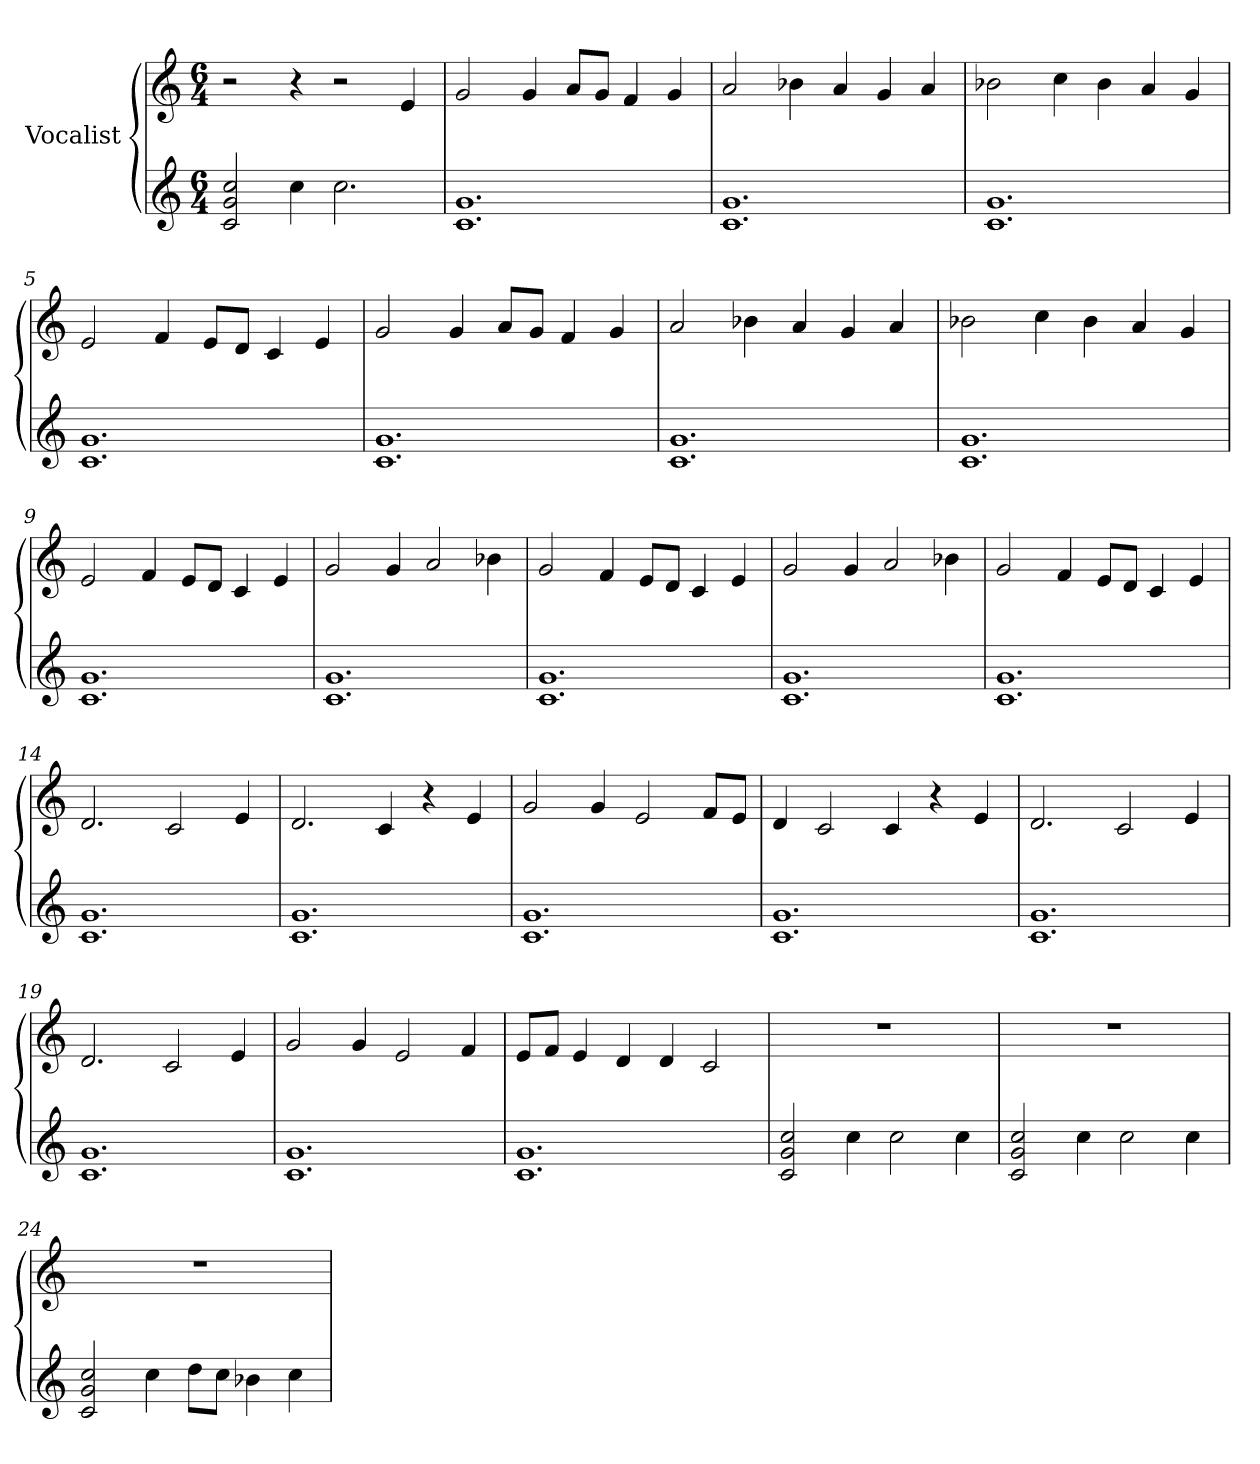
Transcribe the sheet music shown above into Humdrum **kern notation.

**kern	**kern
*part1	*part1
*staff2	*staff1
*I"Vocalist	*
*M6/4	*M6/4
*MM144	*MM144
=1	=1
2c 2g 2cc	2r
4cc	4r
2.cc	2r
.	4e
=2	=2
1.c 1.g	2g
.	4g
.	8aL
.	8gJ
.	4f
.	4g
=3	=3
1.c 1.g	2a
.	4b-X
.	4a
.	4g
.	4a
=4	=4
1.c 1.g	2b-X
.	4cc
.	4b-
.	4a
.	4g
=5	=5
1.c 1.g	2e
.	4f
.	8eL
.	8dJ
.	4c
.	4e
=6	=6
1.c 1.g	2g
.	4g
.	8aL
.	8gJ
.	4f
.	4g
=7	=7
1.c 1.g	2a
.	4b-X
.	4a
.	4g
.	4a
=8	=8
1.c 1.g	2b-X
.	4cc
.	4b-
.	4a
.	4g
=9	=9
1.c 1.g	2e
.	4f
.	8eL
.	8dJ
.	4c
.	4e
=10	=10
1.c 1.g	2g
.	4g
.	2a
.	4b-X
=11	=11
1.c 1.g	2g
.	4f
.	8eL
.	8dJ
.	4c
.	4e
=12	=12
1.c 1.g	2g
.	4g
.	2a
.	4b-X
=13	=13
1.c 1.g	2g
.	4f
.	8eL
.	8dJ
.	4c
.	4e
=14	=14
1.c 1.g	2.d
.	2c
.	4e
=15	=15
1.c 1.g	2.d
.	4c
.	4r
.	4e
=16	=16
1.c 1.g	2g
.	4g
.	2e
.	8fL
.	8eJ
=17	=17
1.c 1.g	4d
.	2c
.	4c
.	4r
.	4e
=18	=18
1.c 1.g	2.d
.	2c
.	4e
=19	=19
1.c 1.g	2.d
.	2c
.	4e
=20	=20
1.c 1.g	2g
.	4g
.	2e
.	4f
=21	=21
1.c 1.g	8eL
.	8fJ
.	4e
.	4d
.	4d
.	2c
=22	=22
2c 2g 2cc	1.r
4cc	.
2cc	.
4cc	.
=23	=23
2c 2g 2cc	1.r
4cc	.
2cc	.
4cc	.
=24	=24
2c 2g 2cc	1.r
4cc	.
8ddL	.
8ccJ	.
4b-X	.
4cc	.
=	=
*-	*-
